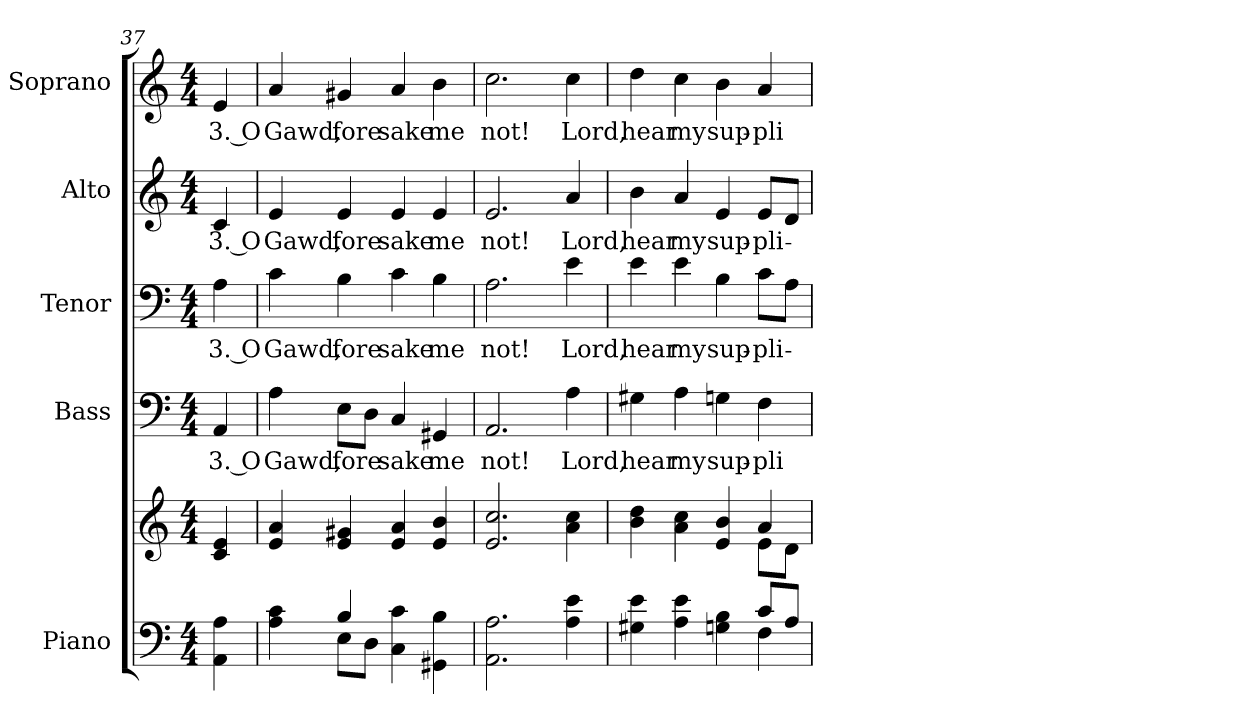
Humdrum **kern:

**kern	**kern	**kern	**text	**kern	**text	**kern	**text	**kern	**text
*part5	*part5	*part4	*part4	*part3	*part3	*part2	*part2	*part1	*part1
*staff6	*staff5	*staff4	*staff4	*staff3	*staff3	*staff2	*staff2	*staff1	*staff1
*I"Piano	*	*I"Bass	*	*I"Tenor	*	*I"Alto	*	*I"Soprano	*
*I'Pno.	*	*I'B.	*	*I'T.	*	*I'A.	*	*I'S.	*
*clefF4	*clefG2	*clefF4	*	*clefF4	*	*clefG2	*	*clefG2	*
*k[]	*k[]	*k[]	*	*k[]	*	*k[]	*	*k[]	*
*C:	*C:	*C:	*	*C:	*	*C:	*	*C:	*
*M4/4	*M4/4	*M4/4	*	*M4/4	*	*M4/4	*	*M4/4	*
=37	=37	=37	=37	=37	=37	=37	=37	=37	=37
!	!	!	!LO:LY:b:color=#000000	!	!	!	!	!	!
!	!	!	!	!	!LO:LY:b:color=#000000	!	!	!	!
!	!	!	!	!	!	!	!LO:LY:b:color=#000000	!	!
!	!	!	!	!	!	!	!	!	!LO:LY:b:color=#000000
4AAi\ 4Ai	4ci/ 4ei	4AAi/	3. O	4Ai\	3. O	4ci/	3. O	4ei/	3. O
=38	=38	=38	=38	=38	=38	=38	=38	=38	=38
*^	*	*	*	*	*	*	*	*	*
!	!	!	!	!LO:LY:b:color=#000000	!	!	!	!	!	!
!	!	!	!	!	!	!LO:LY:b:color=#000000	!	!	!	!
!	!	!	!	!	!	!	!	!LO:LY:b:color=#000000	!	!
!	!	!	!	!	!	!	!	!	!	!LO:LY:b:color=#000000
4Ai\ 4ci	4ryy	4ei/ 4ai	4Ai\	Gawd,	4ci\	Gawd,	4ei/	Gawd,	4ai/	Gawd,
!	!	!	!	!LO:LY:b:color=#000000	!	!	!	!	!	!
!	!	!	!	!	!	!LO:LY:b:color=#000000	!	!	!	!
!	!	!	!	!	!	!	!	!LO:LY:b:color=#000000	!	!
!	!	!	!	!	!	!	!	!	!	!LO:LY:b:color=#000000
4Bi/	8Ei\L	4ei/ 4g#Xi	8Ei\L	fore	4Bi\	fore	4ei/	fore	4g#Xi/	fore
.	8Di\J	.	8Di\J	.	.	.	.	.	.	.
!	!	!	!	!LO:LY:b:color=#000000	!	!	!	!	!	!
!	!	!	!	!	!	!LO:LY:b:color=#000000	!	!	!	!
!	!	!	!	!	!	!	!	!LO:LY:b:color=#000000	!	!
!	!	!	!	!	!	!	!	!	!	!LO:LY:b:color=#000000
4Ci\ 4ci	2ryy	4ei/ 4ai	4Ci/	sake	4ci\	sake	4ei/	sake	4ai/	sake
!	!	!	!	!LO:LY:b:color=#000000	!	!	!	!	!	!
!	!	!	!	!	!	!LO:LY:b:color=#000000	!	!	!	!
!	!	!	!	!	!	!	!	!LO:LY:b:color=#000000	!	!
!	!	!	!	!	!	!	!	!	!	!LO:LY:b:color=#000000
4GG#Xi\ 4Bi	.	4ei/ 4bi	4GG#Xi/	me	4Bi\	me	4ei/	me	4bi\	me
*v	*v	*	*	*	*	*	*	*	*	*
!!LO:PB:g=z
=39	=39	=39	=39	=39	=39	=39	=39	=39	=39
!	!	!	!LO:LY:b:color=#000000	!	!	!	!	!	!
!	!	!	!	!	!LO:LY:b:color=#000000	!	!	!	!
!	!	!	!	!	!	!	!LO:LY:b:color=#000000	!	!
!	!	!	!	!	!	!	!	!	!LO:LY:b:color=#000000
2.AAi\ 2.Ai	2.ei/ 2.cci	2.AAi/	not!	2.Ai\	not!	2.ei/	not!	2.cci\	not!
!	!	!	!LO:LY:b:color=#000000	!	!	!	!	!	!
!	!	!	!	!	!LO:LY:b:color=#000000	!	!	!	!
!	!	!	!	!	!	!	!LO:LY:b:color=#000000	!	!
!	!	!	!	!	!	!	!	!	!LO:LY:b:color=#000000
4Ai\ 4ei	4ai\ 4cci	4Ai\	Lord,	4ei\	Lord,	4ai/	Lord,	4cci\	Lord,
=40	=40	=40	=40	=40	=40	=40	=40	=40	=40
*^	*^	*	*	*	*	*	*	*	*
!	!	!	!	!	!LO:LY:b:color=#000000	!	!	!	!	!	!
!	!	!	!	!	!	!	!LO:LY:b:color=#000000	!	!	!	!
!	!	!	!	!	!	!	!	!	!LO:LY:b:color=#000000	!	!
!	!	!	!	!	!	!	!	!	!	!	!LO:LY:b:color=#000000
4G#Xi\ 4ei	2ryy	4bi\ 4ddi	2ryy	4G#Xi\	hear	4ei\	hear	4bi\	hear	4ddi\	hear
!	!	!	!	!	!LO:LY:b:color=#000000	!	!	!	!	!	!
!	!	!	!	!	!	!	!LO:LY:b:color=#000000	!	!	!	!
!	!	!	!	!	!	!	!	!	!LO:LY:b:color=#000000	!	!
!	!	!	!	!	!	!	!	!	!	!	!LO:LY:b:color=#000000
4Ai\ 4ei	.	4ai\ 4cci	.	4Ai\	my	4ei\	my	4ai/	my	4cci\	my
!	!	!	!	!	!LO:LY:b:color=#000000	!	!	!	!	!	!
!	!	!	!	!	!	!	!LO:LY:b:color=#000000	!	!	!	!
!	!	!	!	!	!	!	!	!	!LO:LY:b:color=#000000	!	!
!	!	!	!	!	!	!	!	!	!	!	!LO:LY:b:color=#000000
4Gni\ 4Bi	4ryy	4ei/ 4bi	4ryy	4Gni\	sup-	4Bi\	sup-	4ei/	sup-	4bi\	sup-
!	!	!	!	!	!LO:LY:b:color=#000000	!	!	!	!	!	!
!	!	!	!	!	!	!	!LO:LY:b:color=#000000	!	!	!	!
!	!	!	!	!	!	!	!	!	!LO:LY:b:color=#000000	!	!
!	!	!	!	!	!	!	!	!	!	!	!LO:LY:b:color=#000000
8ci/L	4Fi\	4ai/	8ei\L	4Fi\	-pli-	8ci\L	-pli-	8ei/L	-pli-	4ai/	-pli-
8Ai/J	.	.	8di\J	.	.	8Ai\J	.	8di/J	.	.	.
*v	*v	*	*	*	*	*	*	*	*	*	*
*	*v	*v	*	*	*	*	*	*	*	*
=	=	=	=	=	=	=	=	=	=
*-	*-	*-	*-	*-	*-	*-	*-	*-	*-
